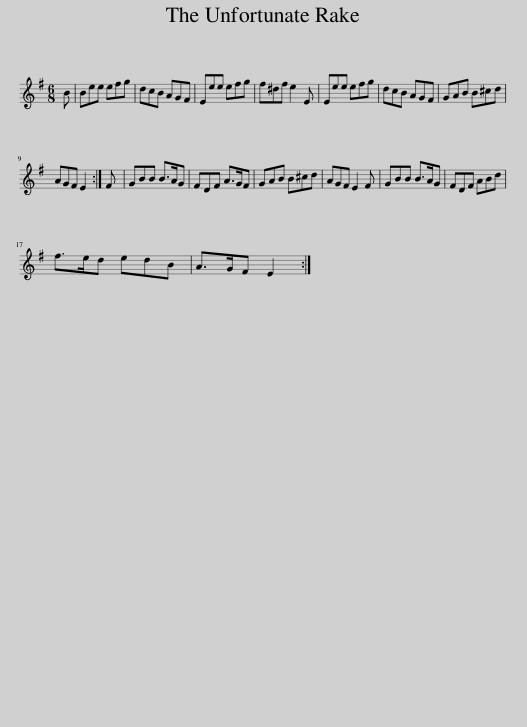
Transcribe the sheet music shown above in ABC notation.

X:1
L:1/8
M:6/8
I:linebreak $
K:Emin
V:1 treble
V:1
 B | Bee efg | dcB AGF | Eee efg | f^df e2 E | %5
 Eee efg | dcB AGF | GAB B^cd |$ AGF E2 :| F | %10
 GBB B>AG | FDF A>GF | GAB B^cd | AGF E2 F | GBB B>AG | %15
 FDF ABd |$ f>ed edB | A>GF E2 :| %18
